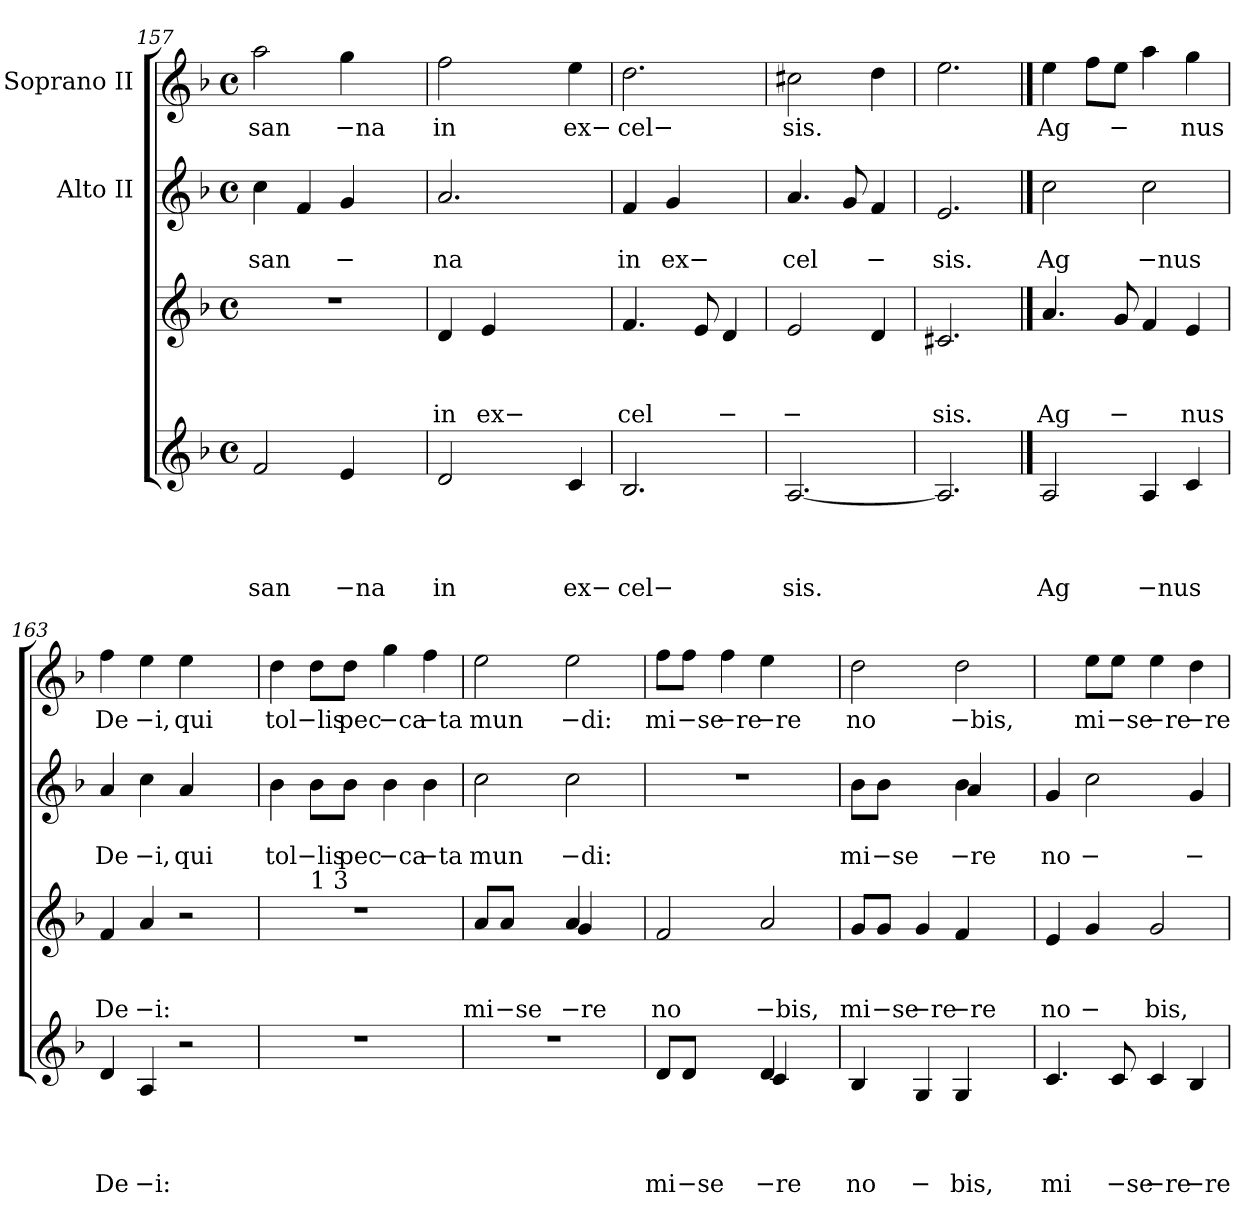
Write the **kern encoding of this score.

**kern	**text	**text	**text	**text	**kern	**text	**text	**text	**kern	**text	**text	**kern	**text
*part4	*part4	*part4	*part4	*part4	*part3	*part3	*part3	*part3	*part2	*part2	*part2	*part1	*part1
*staff4	*staff4	*staff4	*staff4	*staff4	*staff3	*staff3	*staff3	*staff3	*staff2	*staff2	*staff2	*staff1	*staff1
*	*	*	*	*	*	*	*	*	*I"Alto II	*	*	*I"Soprano II	*
*clefG2	*	*	*	*	*clefG2	*	*	*	*clefG2	*	*	*clefG2	*
*k[b-]	*	*	*	*	*k[b-]	*	*	*	*k[b-]	*	*	*k[b-]	*
*F:	*	*	*	*	*F:	*	*	*	*F:	*	*	*F:	*
*M4/4	*	*	*	*	*M4/4	*	*	*	*M4/4	*	*	*M4/4	*
*met(c)	*	*	*	*	*met(c)	*	*	*	*met(c)	*	*	*met(c)	*
=157	=157	=157	=157	=157	=157	=157	=157	=157	=157	=157	=157	=157	=157
!	!	!	!	!LO:LY:b	!LO:N:vis=1	!	!	!	!	!	!LO:LY:b	!	!LO:LY:b
2f/	.	.	.	san	1r	.	.	.	4cc\	.	san	2aa\	san
.	.	.	.	.	.	.	.	.	4f/	.	.	.	.
!	!	!	!	!LO:LY:b:rj	!	!	!	!	!	!	!LO:LY:b	!	!LO:LY:b:rj
4e/	.	.	.	−na	.	.	.	.	4g/	.	−	4gg\	−na
4ryy	.	.	.	.	.	.	.	.	4ryy	.	.	4ryy	.
=158	=158	=158	=158	=158	=158	=158	=158	=158	=158	=158	=158	=158	=158
!	!	!	!	!LO:LY:b	!	!	!	!LO:LY:b	!	!	!LO:LY:b	!	!LO:LY:b
2d/	.	.	.	in	4d/	.	.	in	2.a/	.	na	2ff\	in
!	!	!	!	!	!	!	!	!LO:LY:b	!	!	!	!	!
.	.	.	.	.	4e/	.	.	ex−	.	.	.	.	.
4ryy	.	.	.	.	2ryy	.	.	.	.	.	.	4ryy	.
!	!	!	!	!LO:LY:b	!	!	!	!	!	!	!	!	!LO:LY:b
4c/	.	.	.	ex−	.	.	.	.	4ryy	.	.	4ee\	ex−
=159	=159	=159	=159	=159	=159	=159	=159	=159	=159	=159	=159	=159	=159
!	!	!	!	!LO:LY:b	!	!	!	!LO:LY:b	!	!	!LO:LY:b	!	!LO:LY:b
2.B-/	.	.	.	cel−	4.f/	.	.	cel	4f/	.	in	2.dd\	cel−
!	!	!	!	!	!	!	!	!	!	!	!LO:LY:b	!	!
.	.	.	.	.	.	.	.	.	4g/	.	ex−	.	.
.	.	.	.	.	8e/	.	.	.	.	.	.	.	.
!	!	!	!	!	!	!	!	!LO:LY:b	!	!	!	!	!
.	.	.	.	.	4d/	.	.	−	4ryy	.	.	.	.
=160	=160	=160	=160	=160	=160	=160	=160	=160	=160	=160	=160	=160	=160
!	!	!	!	!LO:LY:b	!	!	!	!LO:LY:b	!	!	!LO:LY:b	!	!LO:LY:b
[<2.A/	.	.	.	sis.	2e/	.	.	−	4.a/	.	cel	2cc#X\	sis.
.	.	.	.	.	.	.	.	.	8g/	.	.	.	.
!	!	!	!	!	!	!	!	!	!	!	!LO:LY:b	!	!
.	.	.	.	.	4d/	.	.	.	4f/	.	−	4dd\	.
=161	=161	=161	=161	=161	=161	=161	=161	=161	=161	=161	=161	=161	=161
!	!	!	!	!	!	!	!	!LO:LY:b	!	!	!LO:LY:b	!	!
2.A/]	.	.	.	.	2.c#X/	.	.	sis.	2.e/	.	sis.	2.ee\	.
!!LO:LB:g=z
==162	==162	==162	==162	==162	==162	==162	==162	==162	==162	==162	==162	==162	==162
!	!	!	!	!LO:LY:b	!	!	!	!LO:LY:b	!	!	!LO:LY:b	!	!LO:LY:b
2A/	.	.	.	Ag	4.a/	.	.	Ag	2cc\	.	Ag	4ee\	Ag
.	.	.	.	.	.	.	.	.	.	.	.	8ff\L	.
!	!	!	!	!	!	!	!	!LO:LY:b	!	!	!	!	!LO:LY:b
.	.	.	.	.	8g/	.	.	−	.	.	.	8ee\J	−
!	!	!	!	!LO:LY:b:rj	!	!	!	!	!	!	!LO:LY:b:rj	!	!
4A/	.	.	.	−nus	4f/	.	.	.	2cc\	.	−nus	4aa\	.
!	!	!	!	!	!	!	!	!LO:LY:b	!	!	!	!	!LO:LY:b
4c/	.	.	.	.	4e/	.	.	nus	.	.	.	4gg\	nus
=163	=163	=163	=163	=163	=163	=163	=163	=163	=163	=163	=163	=163	=163
!	!	!	!	!LO:LY:b	!	!	!	!LO:LY:b	!	!	!LO:LY:b	!	!LO:LY:b
4d/	.	.	.	De	4f/	.	.	De	4a/	.	De	4ff\	De
!	!	!	!	!LO:LY:b:rj	!	!	!	!LO:LY:b:rj	!	!	!LO:LY:b:rj	!	!LO:LY:b:rj
4A/	.	.	.	−i:	4a/	.	.	−i:	4cc\	.	−i,	4ee\	−i,
!	!	!	!	!	!	!	!	!	!	!	!LO:LY:b	!	!LO:LY:b
2r	.	.	.	.	2r	.	.	.	4a/	.	qui	4ee\	qui
.	.	.	.	.	.	.	.	.	4ryy	.	.	4ryy	.
=164	=164	=164	=164	=164	=164	=164	=164	=164	=164	=164	=164	=164	=164
!	!	!	!	!	!	!	!	!	!	!	!LO:LY:b	!	!LO:LY:b
*	*	*	*	*	*^	*	*	*	*	*	*	*	*
1r	.	.	.	.	1r	4ryy	.	.	.	4b-\	.	tol	4dd\	tol
!	!	!	!	!	!	!LO:TX:a:t=1 3	!	!	!	!	!	!	!	!
!	!	!	!	!	!	!	!	!	!	!	!	!LO:LY:b:rj	!	!LO:LY:b:rj
.	.	.	.	.	.	2.ryy	.	.	.	8b-\L	.	−lis	8dd\L	−lis
!	!	!	!	!	!	!	!	!	!	!	!	!LO:LY:b	!	!LO:LY:b
.	.	.	.	.	.	.	.	.	.	8b-\J	.	pec	8dd\J	pec
!	!	!	!	!	!	!	!	!	!	!	!	!LO:LY:b:rj	!	!LO:LY:b:rj
.	.	.	.	.	.	.	.	.	.	4b-\	.	−ca	4gg\	−ca
!	!	!	!	!	!	!	!	!	!	!	!	!LO:LY:b:rj	!	!LO:LY:b:rj
.	.	.	.	.	.	.	.	.	.	4b-\	.	−ta	4ff\	−ta
=165	=165	=165	=165	=165	=165	=165	=165	=165	=165	=165	=165	=165	=165	=165
!	!	!	!	!	!	!	!	!	!LO:LY:b	!	!	!LO:LY:b	!	!LO:LY:b
1r	.	.	.	.	8a/L	2ryy	.	.	mi	2cc\	.	mun	2ee\	mun
!	!	!	!	!	!	!	!	!	!LO:LY:b:rj	!	!	!	!	!
.	.	.	.	.	8a/J	.	.	.	−se	.	.	.	.	.
.	.	.	.	.	4ryy	.	.	.	.	.	.	.	.	.
!	!	!	!	!	!	!	!	!	!LO:LY:b:rj	!	!	!	!	!
!	!	!	!	!	!	!	!	!	!LO:LY:b:rj	!	!	!LO:LY:b:rj	!	!LO:LY:b:rj
.	.	.	.	.	4a/	4g/	.	.	−re	2cc\	.	−di:	2ee\	−di:
.	.	.	.	.	4ryy	4ryy	.	.	.	.	.	.	.	.
!!LO:LB:g=z
=166	=166	=166	=166	=166	=166	=166	=166	=166	=166	=166	=166	=166	=166	=166
!	!	!	!	!LO:LY:b	!	!	!	!	!LO:LY:b	!	!	!	!	!LO:LY:b
*^	*	*	*	*	*v	*v	*	*	*	*	*	*	*	*
8d/L	2ryy	.	.	.	mi	2f/	.	.	no	1r	.	.	8ff\L	mi
!	!	!	!	!	!LO:LY:b:rj	!	!	!	!	!	!	!	!	!LO:LY:b:rj
8d/J	.	.	.	.	−se	.	.	.	.	.	.	.	8ff\J	−se
!	!	!	!	!	!	!	!	!	!	!	!	!	!	!LO:LY:b:rj
4ryy	.	.	.	.	.	.	.	.	.	.	.	.	4ff\	−re
!	!	!	!	!	!LO:LY:b:rj	!	!	!	!	!	!	!	!	!
!	!	!	!	!	!LO:LY:b:rj	!	!	!	!LO:LY:b:rj	!	!	!	!	!LO:LY:b:rj
4d/	4c/	.	.	.	−re	2a/	.	.	−bis,	.	.	.	4ee\	−re
4ryy	4ryy	.	.	.	.	.	.	.	.	.	.	.	4ryy	.
=167	=167	=167	=167	=167	=167	=167	=167	=167	=167	=167	=167	=167	=167	=167
!	!	!	!	!	!LO:LY:b	!	!	!	!LO:LY:b	!	!	!LO:LY:b	!	!LO:LY:b
*v	*v	*	*	*	*	*	*	*	*	*^	*	*	*	*
4B-/	.	.	.	no	8g/L	.	.	mi	8b-\L	2ryy	.	mi	2dd\	no
!	!	!	!	!	!	!	!	!LO:LY:b:rj	!	!	!	!LO:LY:b:rj	!	!
.	.	.	.	.	8g/J	.	.	−se	8b-\J	.	.	−se	.	.
!	!	!	!	!LO:LY:b	!	!	!	!LO:LY:b:rj	!	!	!	!	!	!
4G/	.	.	.	−	4g/	.	.	−re	4ryy	.	.	.	.	.
!	!	!	!	!LO:LY:b	!	!	!	!LO:LY:b:rj	!	!	!	!LO:LY:b:rj	!	!
!	!	!	!	!	!	!	!	!	!	!	!	!LO:LY:b:rj	!	!LO:LY:b:rj
4G/	.	.	.	bis,	4f/	.	.	−re	4b-\	4a/	.	−re	2dd\	−bis,
4ryy	.	.	.	.	4ryy	.	.	.	4ryy	4ryy	.	.	.	.
=168	=168	=168	=168	=168	=168	=168	=168	=168	=168	=168	=168	=168	=168	=168
!	!	!	!	!LO:LY:b	!	!	!	!LO:LY:b	!	!	!	!LO:LY:b	!	!
*	*	*	*	*	*	*	*	*	*v	*v	*	*	*	*
4.c/	.	.	.	mi	4e/	.	.	no	4g/	.	no	4ryy	.
!	!	!	!	!	!	!	!	!LO:LY:b	!	!	!LO:LY:b	!	!LO:LY:b
.	.	.	.	.	4g/	.	.	−	2cc\	.	−	8ee\L	mi
!	!	!	!	!LO:LY:b:rj	!	!	!	!	!	!	!	!	!LO:LY:b:rj
8c/	.	.	.	−se	.	.	.	.	.	.	.	8ee\J	−se
!	!	!	!	!LO:LY:b:rj	!	!	!	!LO:LY:b	!	!	!	!	!LO:LY:b:rj
4c/	.	.	.	−re	2g/	.	.	bis,	.	.	.	4ee\	−re
!	!	!	!	!LO:LY:b:rj	!	!	!	!	!	!	!LO:LY:b	!	!LO:LY:b:rj
4B-/	.	.	.	−re	.	.	.	.	4g/	.	−	4dd\	−re
=	=	=	=	=	=	=	=	=	=	=	=	=	=
*-	*-	*-	*-	*-	*-	*-	*-	*-	*-	*-	*-	*-	*-
